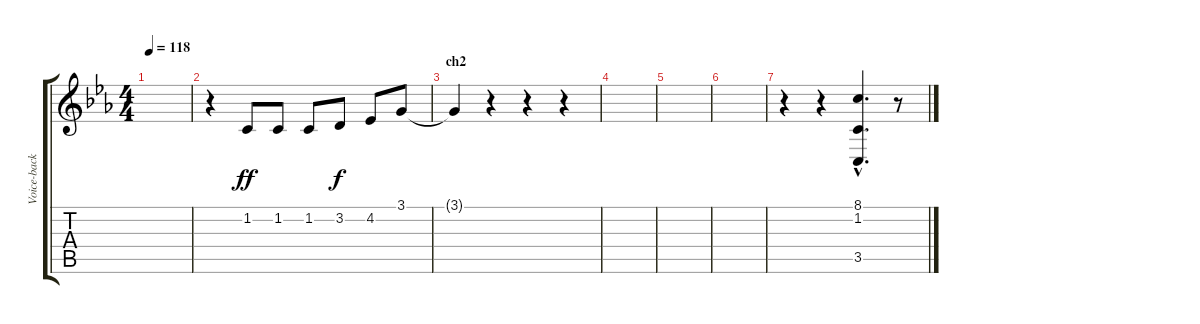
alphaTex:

\track ("Voice-backs" "Voice-back") {instrument tenorsax}
\staff {score tabs}
\tuning (E4 B3 G3 D3 A2 E2) {hide}
\ts (4 4)
\tempo 118
\clef g2
\ks cminor
|
r.4 1.2.8{dy ff} 1.2.8 1.2.8 3.2.8{dy f} 4.2.8 3.1.8 |
\section ("" "ch2")
3.1{t}.4 r.4 r.4 r.4 |
|
|
|
r.4 r.4 (8.1{hac} 1.2{hac} 3.5{hac}).4{d} r.8
